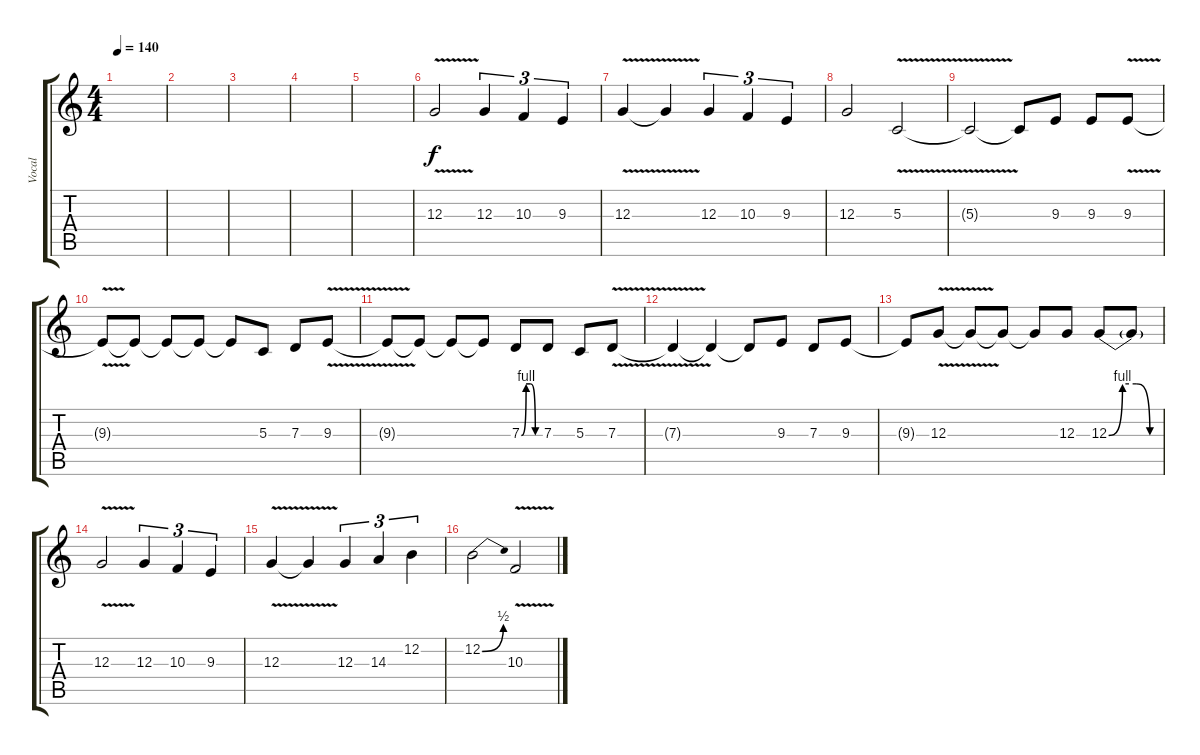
\track ("Vocal" "Vocal") {instrument pad4choir}
\staff {score tabs}
\tuning (E4 B3 G3 D3 A2 E2) {hide}
\ts (4 4)
\tempo 140
\clef g2
\ks c
|
|
|
|
|
12.3{v}.2 12.3.4{tu (3 2)} 10.3.4{tu (3 2)} 9.3.4{tu (3 2)} |
12.3{v}.4 12.3{t}.4 12.3.4{tu (3 2)} 10.3.4{tu (3 2)} 9.3.4{tu (3 2)} |
12.3.2 5.3{v}.2 |
5.3{t}.2 5.3{t}.8 9.3.8 9.3.8 9.3{v}.8 |
9.3{t}.8 9.3{t}.8 9.3{t}.8 9.3{t}.8 9.3{t}.8 5.3.8 7.3.8 9.3{v}.8 |
9.3{t}.8 9.3{t}.8 9.3{t}.8 9.3{t}.8 7.3{be (custom 0 0 15 4 30 4 45 0 60 0)}.8 7.3.8 5.3.8 7.3{v}.8 |
7.3{t}.4 7.3{t}.4 7.3{t}.8 9.3.8 7.3.8 9.3.8 |
9.3{t}.8 12.3{v}.8 12.3{t}.8 12.3{t}.8 12.3{t}.8 12.3.8 12.3{be (custom 0 0 15 4 30 4 45 0 60 0)}.8 12.3{t}.8 |
12.3{v}.2 12.3.4{tu (3 2)} 10.3.4{tu (3 2)} 9.3.4{tu (3 2)} |
12.3{v}.4 12.3{t}.4 12.3.4{tu (3 2)} 14.3.4{tu (3 2)} 12.2.4{tu (3 2)} |
12.2{be (bend 0 0 60 2)}.2 10.3{v}.2
